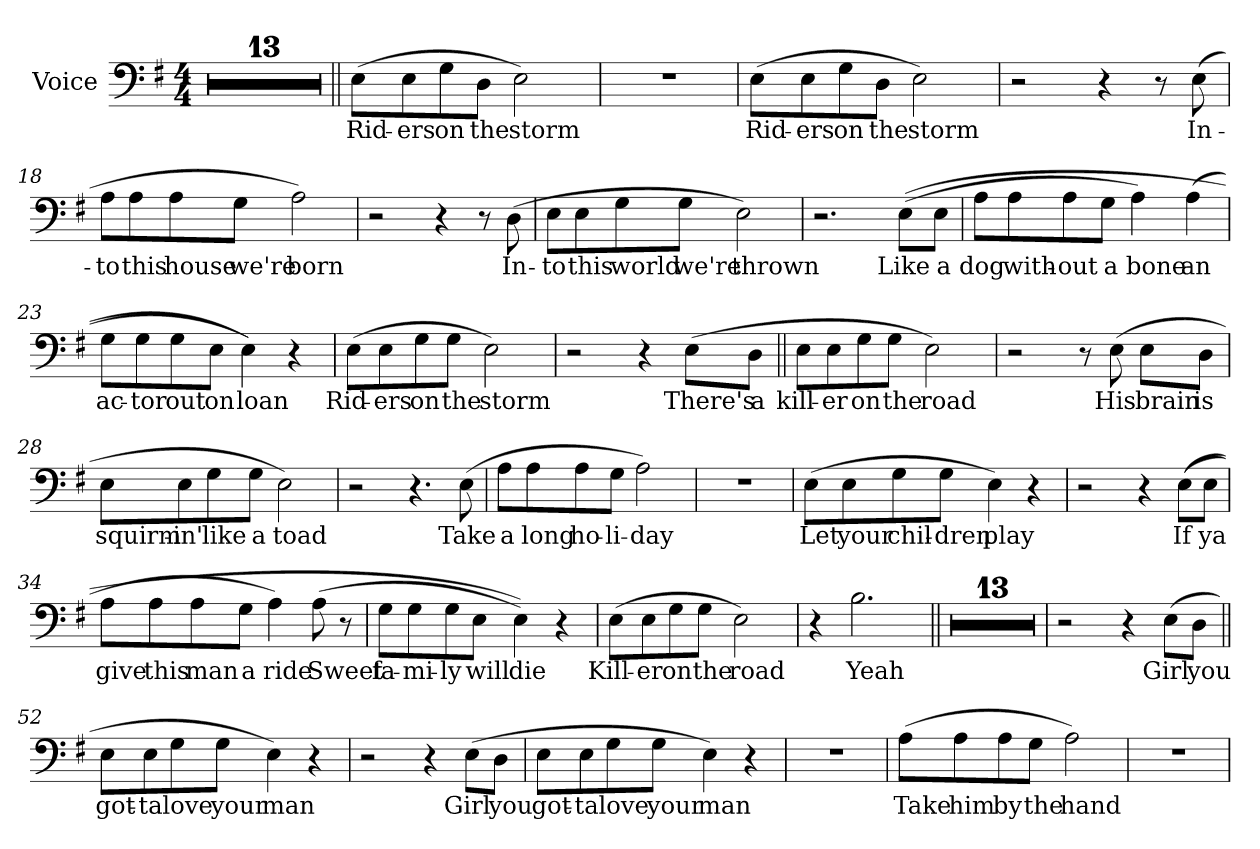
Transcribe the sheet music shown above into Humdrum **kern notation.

**kern	**text
*part1	*part1
*staff1	*staff1
*I"Voice	*
*I'Voice	*
!!LO:PB:g=z
*clefF4	*
*k[f#]	*
*e:	*
*M4/4	*
=1	=1
1r	.
=2	=2
1r	.
=3	=3
1r	.
=4	=4
1r	.
=5	=5
1r	.
=6	=6
1r	.
=7	=7
1r	.
=8	=8
1r	.
=9	=9
1r	.
!!LO:LB:g=z
=10	=10
1r	.
=11	=11
1r	.
=12	=12
1r	.
=13	=13
1r	.
=14||	=14||
!	!LO:LY:b:color=#000000
(8Ei\L	Rid-
!	!LO:LY:b:color=#000000
8Ei\	-ers
!	!LO:LY:b:color=#000000
8Gi\	on
!	!LO:LY:b:color=#000000
8Di\J	the
!	!LO:LY:b:color=#000000
2Ei\)	storm
=15	=15
1r	.
=16	=16
!	!LO:LY:b:color=#000000
(8Ei\L	Rid-
!	!LO:LY:b:color=#000000
8Ei\	-ers
!	!LO:LY:b:color=#000000
8Gi\	on
!	!LO:LY:b:color=#000000
8Di\J	the
!	!LO:LY:b:color=#000000
2Ei\)	storm
!!LO:LB:g=z
=17	=17
2r	.
4r	.
8r	.
!	!LO:LY:b:color=#000000
(8Ei\	In-
=18	=18
!	!LO:LY:b:color=#000000
8Ai\L	-to
!	!LO:LY:b:color=#000000
8Ai\	this
!	!LO:LY:b:color=#000000
8Ai\	house
!	!LO:LY:b:color=#000000
8Gi\J	we're
!	!LO:LY:b:color=#000000
2Ai\)	born
=19	=19
2r	.
4r	.
8r	.
!	!LO:LY:b:color=#000000
(8Di\	In-
=20	=20
!	!LO:LY:b:color=#000000
8Ei\L	-to
!	!LO:LY:b:color=#000000
8Ei\	this
!	!LO:LY:b:color=#000000
8Gi\	world
!	!LO:LY:b:color=#000000
8Gi\J	we're
!	!LO:LY:b:color=#000000
2Ei\)	thrown
!!LO:LB:g=z
=21	=21
2.r	.
!	!LO:LY:b:color=#000000
((8Ei\L	Like
!	!LO:LY:b:color=#000000
8Ei\J	a
=22	=22
!	!LO:LY:b:color=#000000
8Ai\L	dog
!	!LO:LY:b:color=#000000
8Ai\	with-
!	!LO:LY:b:color=#000000
8Ai\	-out
!	!LO:LY:b:color=#000000
8Gi\J	a
!	!LO:LY:b:color=#000000
4Ai\)	bone
!	!LO:LY:b:color=#000000
(4Ai\	an
=23	=23
!	!LO:LY:b:color=#000000
8Gi\L	ac-
!	!LO:LY:b:color=#000000
8Gi\	-tor
!	!LO:LY:b:color=#000000
8Gi\	out
!	!LO:LY:b:color=#000000
8Ei\J	on
!	!LO:LY:b:color=#000000
4Ei\))	loan
4r	.
=24	=24
!	!LO:LY:b:color=#000000
(8Ei\L	Rid-
!	!LO:LY:b:color=#000000
8Ei\	-ers
!	!LO:LY:b:color=#000000
8Gi\	on
!	!LO:LY:b:color=#000000
8Gi\J	the
!	!LO:LY:b:color=#000000
2Ei\)	storm
!!LO:LB:g=z
=25	=25
2r	.
4r	.
!	!LO:LY:b:color=#000000
(8Ei\L	There's
!	!LO:LY:b:color=#000000
8Di\J	a
=26||	=26||
!	!LO:LY:b:color=#000000
8Ei\L	kill-
!	!LO:LY:b:color=#000000
8Ei\	-er
!	!LO:LY:b:color=#000000
8Gi\	on
!	!LO:LY:b:color=#000000
8Gi\J	the
!	!LO:LY:b:color=#000000
2Ei\)	road
=27	=27
2r	.
8r	.
!	!LO:LY:b:color=#000000
(8Ei\	His
!	!LO:LY:b:color=#000000
8Ei\L	brain
!	!LO:LY:b:color=#000000
8Di\J	is
=28	=28
!	!LO:LY:b:color=#000000
8Ei\L	squirm-
!	!LO:LY:b:color=#000000
8Ei\	-in'
!	!LO:LY:b:color=#000000
8Gi\	like
!	!LO:LY:b:color=#000000
8Gi\J	a
!	!LO:LY:b:color=#000000
2Ei\)	toad
!!LO:LB:g=z
=29	=29
2r	.
4.r	.
!	!LO:LY:b:color=#000000
(8Ei\	Take
=30	=30
!	!LO:LY:b:color=#000000
8Ai\L	a
!	!LO:LY:b:color=#000000
8Ai\	long
!	!LO:LY:b:color=#000000
8Ai\	ho-
!	!LO:LY:b:color=#000000
8Gi\J	-li-
!	!LO:LY:b:color=#000000
2Ai\)	-day
=31	=31
1r	.
=32	=32
!	!LO:LY:b:color=#000000
(8Ei\L	Let
!	!LO:LY:b:color=#000000
8Ei\	your
!	!LO:LY:b:color=#000000
8Gi\	chil-
!	!LO:LY:b:color=#000000
8Gi\J	-dren
!	!LO:LY:b:color=#000000
4Ei\)	play
4r	.
=33	=33
2r	.
4r	.
!	!LO:LY:b:color=#000000
((8Ei\L	If
!	!LO:LY:b:color=#000000
8Ei\J	ya
!!LO:LB:g=z
=34	=34
!	!LO:LY:b:color=#000000
8Ai\L	give
!	!LO:LY:b:color=#000000
8Ai\	this
!	!LO:LY:b:color=#000000
8Ai\	man
!	!LO:LY:b:color=#000000
8Gi\J	a
!	!LO:LY:b:color=#000000
4Ai\)	ride
!	!LO:LY:b:color=#000000
(8Ai\	Sweet
8r	.
=35	=35
!	!LO:LY:b:color=#000000
8Gi\L	fa-
!	!LO:LY:b:color=#000000
8Gi\	-mi-
!	!LO:LY:b:color=#000000
8Gi\	-ly
!	!LO:LY:b:color=#000000
8Ei\J	will
!	!LO:LY:b:color=#000000
4Ei\))	die
4r	.
=36	=36
!	!LO:LY:b:color=#000000
(8Ei\L	Kill-
!	!LO:LY:b:color=#000000
8Ei\	-er
!	!LO:LY:b:color=#000000
8Gi\	on
!	!LO:LY:b:color=#000000
8Gi\J	the
!	!LO:LY:b:color=#000000
2Ei\)	road
=37	=37
4r	.
!	!LO:LY:b:color=#000000
2.Bi\	Yeah
=38||	=38||
1r	.
!!LO:LB:g=z
=39	=39
1r	.
=40	=40
1r	.
=41	=41
1r	.
=42	=42
1r	.
=43	=43
1r	.
=44	=44
1r	.
=45	=45
1r	.
=46	=46
1r	.
=47	=47
1r	.
!!LO:LB:g=z
=48	=48
1r	.
=49	=49
1r	.
=50	=50
1r	.
=51	=51
2r	.
4r	.
!	!LO:LY:b:color=#000000
(8Ei\L	Girl
!	!LO:LY:b:color=#000000
8Di\J	you
=52||	=52||
!	!LO:LY:b:color=#000000
8Ei\L	got-
!	!LO:LY:b:color=#000000
8Ei\	-ta
!	!LO:LY:b:color=#000000
8Gi\	love
!	!LO:LY:b:color=#000000
8Gi\J	your
!	!LO:LY:b:color=#000000
4Ei\)	man
4r	.
=53	=53
2r	.
4r	.
!	!LO:LY:b:color=#000000
(8Ei\L	Girl
!	!LO:LY:b:color=#000000
8Di\J	you
!!LO:PB:g=z
=54	=54
!	!LO:LY:b:color=#000000
8Ei\L	got-
!	!LO:LY:b:color=#000000
8Ei\	-ta
!	!LO:LY:b:color=#000000
8Gi\	love
!	!LO:LY:b:color=#000000
8Gi\J	your
!	!LO:LY:b:color=#000000
4Ei\)	man
4r	.
=55	=55
1r	.
=56	=56
!	!LO:LY:b:color=#000000
(8Ai\L	Take
!	!LO:LY:b:color=#000000
8Ai\	him
!	!LO:LY:b:color=#000000
8Ai\	by
!	!LO:LY:b:color=#000000
8Gi\J	the
!	!LO:LY:b:color=#000000
2Ai\)	hand
=57	=57
1r	.
=	=
*-	*-
